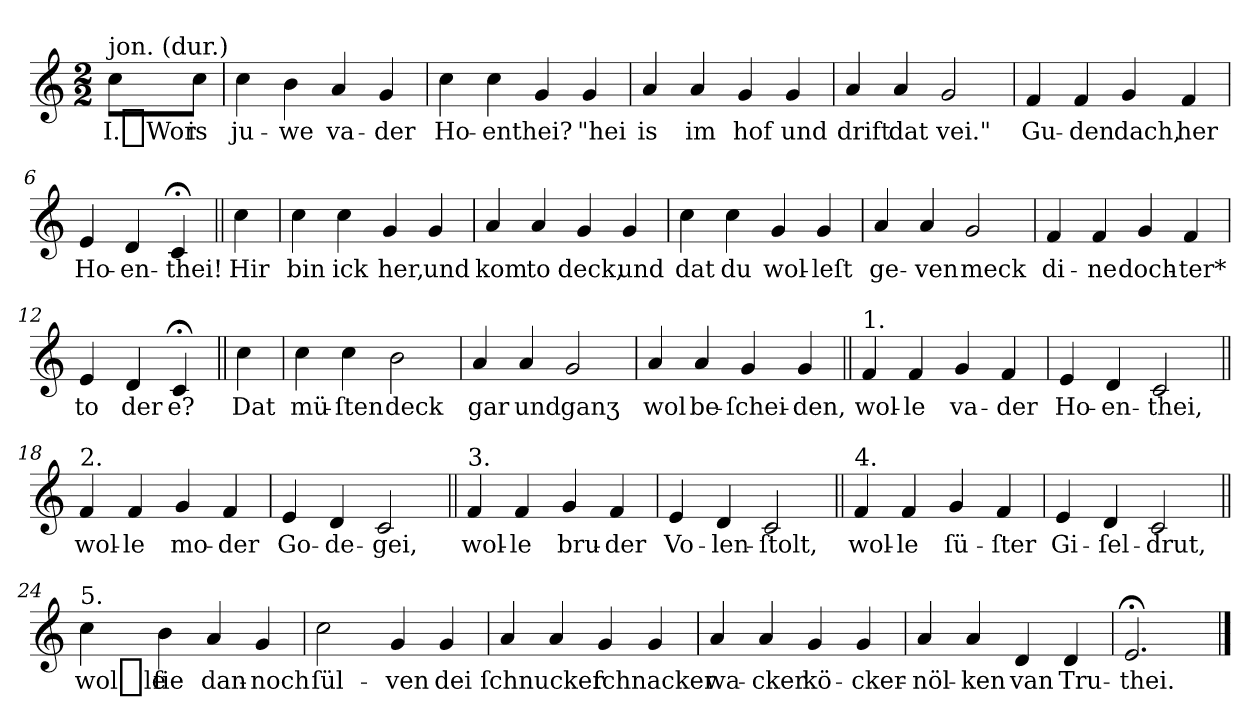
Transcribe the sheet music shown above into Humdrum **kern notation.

**kern	**text
*part1	*part1
*staff1	*staff1
*k[]	*
*C:ion	*
*M2/2	*
=	=
!LO:TX:a:t=jon. (dur.)	!
8ccL	I._Wor
8ccJ	is
=1	=1
4cc	ju-
4b	-we
4a	va-
4g	-der
=2	=2
4cc	Ho-
4cc	-enthei?
4g	.
4g	"hei
=3	=3
4a	is
4a	im
4g	hof
4g	und
=4	=4
4a	drift
4a	dat
2g	vei."
=5	=5
4f	Gu-
4f	-den
4g	dach,
4f	her
=6	=6
4e	Ho-
4d	-en-
4c;<	-thei!
=||	=||
4cc	Hir
=7	=7
4cc	bin
4cc	ick
4g	her,
4g	und
=8	=8
4a	kom
4a	to
4g	deck,
4g	und
=9	=9
4cc	dat
4cc	du
4g	wol-
4g	-leſt
=10	=10
4a	ge-
4a	-ven
2g	meck
=11	=11
4f	di-
4f	-ne
4g	doch-
4f	-ter*
=12	=12
4e	to
4d	der
4c;<	e?
=||	=||
4cc	Dat
=13	=13
4cc	mü-
4cc	-ſten
2b	deck
=14	=14
4a	gar
4a	und
2g	ganʒ
=15	=15
4a	wol
4a	be-
4g	-ſchei-
4g	-den,
=16||	=16||
!LO:TX:a:t=1.	!
4f	wol-
4f	-le
4g	va-
4f	-der
=17	=17
4e	Ho-
4d	-en-
2c	-thei,
=18||	=18||
!LO:TX:a:t=2.	!
4f	wol-
4f	-le
4g	mo-
4f	-der
=19	=19
4e	Go-
4d	-de-
2c	-gei,
=20||	=20||
!LO:TX:a:t=3.	!
4f	wol-
4f	-le
4g	bru-
4f	-der
=21	=21
4e	Vo-
4d	-len-
2c	-ſtolt,
=22||	=22||
!LO:TX:a:t=4.	!
4f	wol-
4f	-le
4g	ſü-
4f	-ſter
=23	=23
4e	Gi-
4d	-ſel-
2c	-drut,
=24||	=24||
!LO:TX:a:t=5.	!
4cc	wol_le
4b	ſie
4a	dan-
4g	-noch
=25	=25
2cc	ſül-
4g	-ven
4g	dei
=26	=26
4a	ſchnucker
4a	.
4g	ſchnacker
4g	.
=27	=27
4a	wa-
4a	-cker
4g	kö-
4g	-cker-
=28	=28
4a	-nöl-
4a	-ken
4d	van
4d	Tru-
=29	=29
2.e;<	-thei.
==	==
*-	*-
